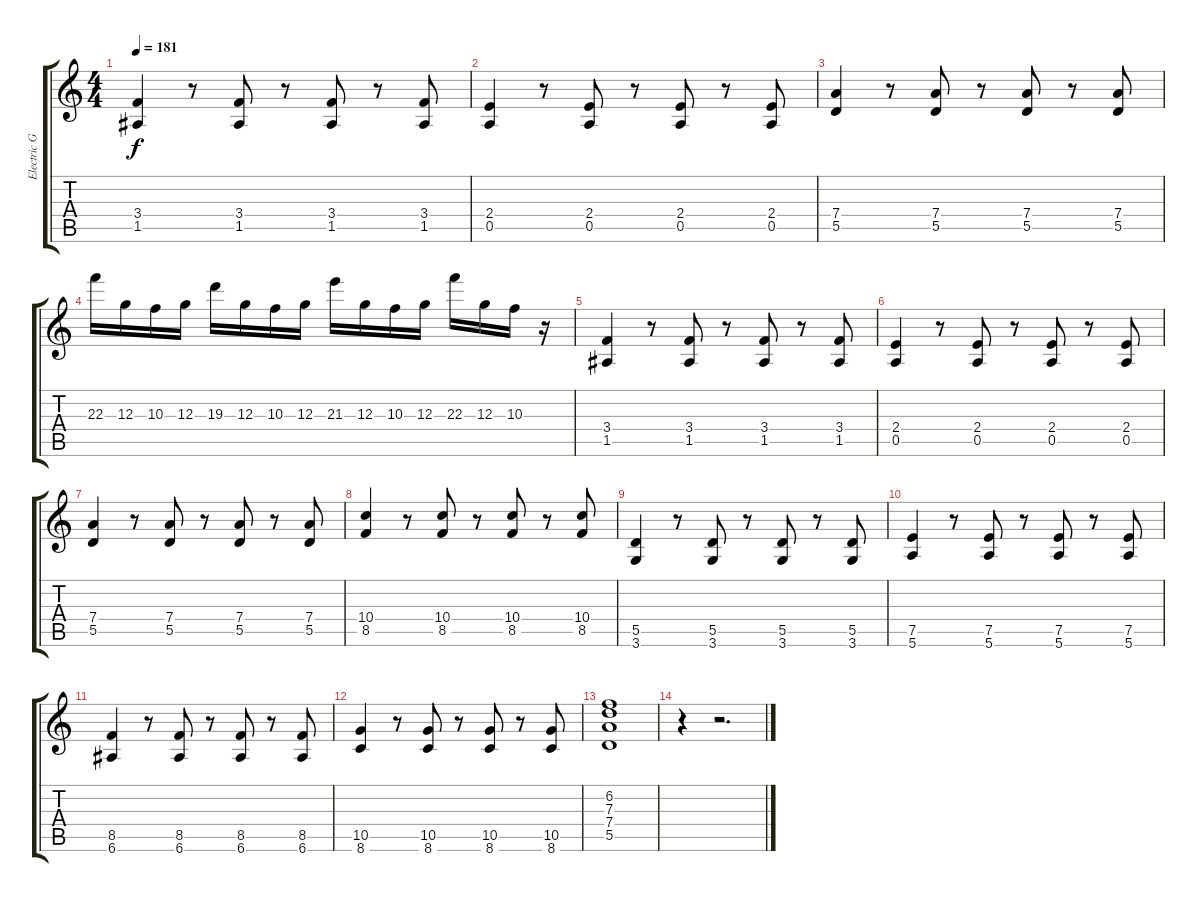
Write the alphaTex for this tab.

\track ("Electric Guitar" "Electric G") {instrument overdrivenguitar}
\staff {score tabs}
\tuning (E4 B3 G3 D3 A2 E2) {hide}
\ts (4 4)
\tempo 181
\clef g2
\ks c
(3.4 1.5).4{dy f} r.8 (3.4 1.5).8 r.8 (3.4 1.5).8 r.8 (3.4 1.5).8 |
(2.4 0.5).4 r.8 (2.4 0.5).8 r.8 (2.4 0.5).8 r.8 (2.4 0.5).8 |
(7.4 5.5).4 r.8 (7.4 5.5).8 r.8 (7.4 5.5).8 r.8 (7.4 5.5).8 |
22.3.16 12.3.16 10.3.16 12.3.16 19.3.16 12.3.16 10.3.16 12.3.16 21.3.16 12.3.16 10.3.16 12.3.16 22.3.16 12.3.16 10.3.16 r.16 |
(3.4 1.5).4 r.8 (3.4 1.5).8 r.8 (3.4 1.5).8 r.8 (3.4 1.5).8 |
(2.4 0.5).4 r.8 (2.4 0.5).8 r.8 (2.4 0.5).8 r.8 (2.4 0.5).8 |
(7.4 5.5).4 r.8 (7.4 5.5).8 r.8 (7.4 5.5).8 r.8 (7.4 5.5).8 |
(10.4 8.5).4 r.8 (10.4 8.5).8 r.8 (10.4 8.5).8 r.8 (10.4 8.5).8 |
(5.5 3.6).4 r.8 (5.5 3.6).8 r.8 (5.5 3.6).8 r.8 (5.5 3.6).8 |
(7.5 5.6).4 r.8 (7.5 5.6).8 r.8 (7.5 5.6).8 r.8 (7.5 5.6).8 |
(8.5 6.6).4 r.8 (8.5 6.6).8 r.8 (8.5 6.6).8 r.8 (8.5 6.6).8 |
(10.5 8.6).4 r.8 (10.5 8.6).8 r.8 (10.5 8.6).8 r.8 (10.5 8.6).8 |
(6.2 7.3 7.4 5.5).1 |
r.4 r.2{d}
